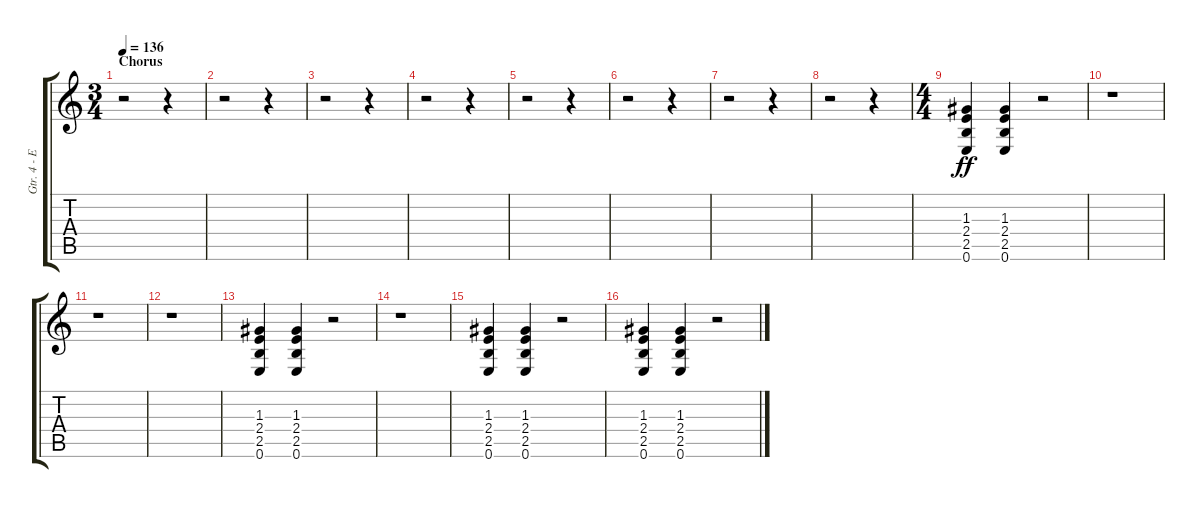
\track ("Gtr. 4 - Electric" "Gtr. 4 - E") {instrument distortionguitar}
\staff {score tabs}
\tuning (E4 B3 G3 D3 A2 E2) {hide}
\ts (3 4)
\section ("" "Chorus")
\tempo 136
\clef g2
\ks c
r.2{dy ff} r.4 |
r.2 r.4 |
r.2 r.4 |
r.2 r.4 |
r.2 r.4 |
r.2 r.4 |
r.2 r.4 |
r.2 r.4 |
\ts (4 4)
(1.3 2.4 2.5 0.6).4 (1.3 2.4 2.5 0.6).4 r.2 |
r.1 |
r.1 |
r.1 |
(1.3 2.4 2.5 0.6).4 (1.3 2.4 2.5 0.6).4 r.2 |
r.1 |
(1.3 2.4 2.5 0.6).4 (1.3 2.4 2.5 0.6).4 r.2 |
(1.3 2.4 2.5 0.6).4 (1.3 2.4 2.5 0.6).4 r.2
